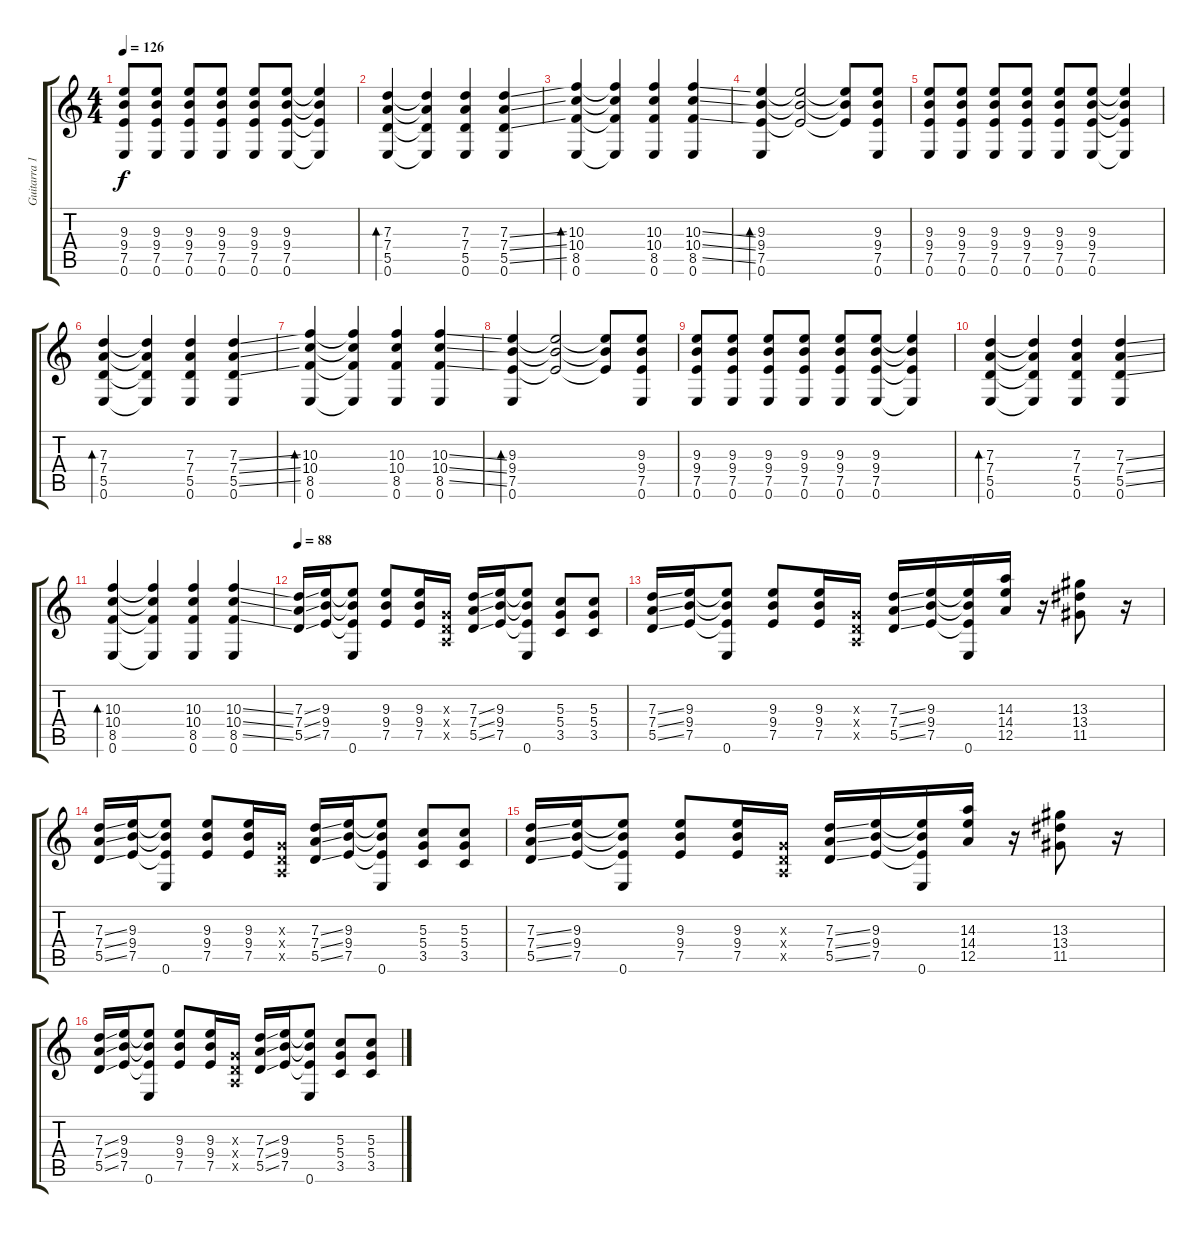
\track ("Guitarra 1" "Guitarra 1") {instrument electricguitarclean}
\staff {score tabs}
\tuning (E4 B3 G3 D3 A2 E2) {hide}
\ts (4 4)
\tempo 126
\clef g2
\ks c
(9.3 9.4 7.5 0.6).8{dy f} (9.3 9.4 7.5 0.6).8 (9.3 9.4 7.5 0.6).8 (9.3 9.4 7.5 0.6).8 (9.3 9.4 7.5 0.6).8 (9.3 9.4 7.5 0.6).8 (9.3{t} 9.4{t} 7.5{t} 0.6{t}).4 |
(7.3 7.4 5.5 0.6).4{bd 240} (7.3{t} 7.4{t} 5.5{t} 0.6{t}).4 (7.3 7.4 5.5 0.6).4 (7.3{ss} 7.4{ss} 5.5{ss} 0.6).4 |
(10.3 10.4 8.5 0.6).4{bd 240} (10.3{t} 10.4{t} 8.5{t} 0.6{t}).4 (10.3 10.4 8.5 0.6).4 (10.3{ss} 10.4{ss} 8.5{ss} 0.6).4 |
(9.3 9.4 7.5 0.6).4{bd 240} (9.3{t} 9.4{t} 7.5{t}).2 (9.3{t} 9.4{t} 7.5{t}).8 (9.3 9.4 7.5 0.6).8 |
(9.3 9.4 7.5 0.6).8 (9.3 9.4 7.5 0.6).8 (9.3 9.4 7.5 0.6).8 (9.3 9.4 7.5 0.6).8 (9.3 9.4 7.5 0.6).8 (9.3 9.4 7.5 0.6).8 (9.3{t} 9.4{t} 7.5{t} 0.6{t}).4 |
(7.3 7.4 5.5 0.6).4{bd 240} (7.3{t} 7.4{t} 5.5{t} 0.6{t}).4 (7.3 7.4 5.5 0.6).4 (7.3{ss} 7.4{ss} 5.5{ss} 0.6).4 |
(10.3 10.4 8.5 0.6).4{bd 240} (10.3{t} 10.4{t} 8.5{t} 0.6{t}).4 (10.3 10.4 8.5 0.6).4 (10.3{ss} 10.4{ss} 8.5{ss} 0.6).4 |
(9.3 9.4 7.5 0.6).4{bd 240} (9.3{t} 9.4{t} 7.5{t}).2 (9.3{t} 9.4{t} 7.5{t}).8 (9.3 9.4 7.5 0.6).8 |
(9.3 9.4 7.5 0.6).8 (9.3 9.4 7.5 0.6).8 (9.3 9.4 7.5 0.6).8 (9.3 9.4 7.5 0.6).8 (9.3 9.4 7.5 0.6).8 (9.3 9.4 7.5 0.6).8 (9.3{t} 9.4{t} 7.5{t} 0.6{t}).4 |
(7.3 7.4 5.5 0.6).4{bd 240} (7.3{t} 7.4{t} 5.5{t} 0.6{t}).4 (7.3 7.4 5.5 0.6).4 (7.3{ss} 7.4{ss} 5.5{ss} 0.6).4 |
(10.3 10.4 8.5 0.6).4{bd 240} (10.3{t} 10.4{t} 8.5{t} 0.6{t}).4 (10.3 10.4 8.5 0.6).4 (10.3{ss} 10.4{ss} 8.5{ss} 0.6).4 |
\tempo 88
(7.3{ss} 7.4{ss} 5.5{ss}).16 (9.3 9.4 7.5).16 (9.3{t} 9.4{t} 7.5{t} 0.6).8 (9.3 9.4 7.5).8 (9.3 9.4 7.5).16 (0.3{x} 0.4{x} 0.5{x}).16 (7.3{ss} 7.4{ss} 5.5{ss}).16 (9.3 9.4 7.5).16 (9.3{t} 9.4{t} 7.5{t} 0.6).8 (5.3 5.4 3.5).8 (5.3 5.4 3.5).8 |
(7.3{ss} 7.4{ss} 5.5{ss}).16 (9.3 9.4 7.5).16 (9.3{t} 9.4{t} 7.5{t} 0.6).8 (9.3 9.4 7.5).8 (9.3 9.4 7.5).16 (0.3{x} 0.4{x} 0.5{x}).16 (7.3{ss} 7.4{ss} 5.5{ss}).16 (9.3 9.4 7.5).16 (9.3{t} 9.4{t} 7.5{t} 0.6).16 (14.3 14.4 12.5).16 r.16 (13.3 13.4 11.5).8 r.16 |
(7.3{ss} 7.4{ss} 5.5{ss}).16 (9.3 9.4 7.5).16 (9.3{t} 9.4{t} 7.5{t} 0.6).8 (9.3 9.4 7.5).8 (9.3 9.4 7.5).16 (0.3{x} 0.4{x} 0.5{x}).16 (7.3{ss} 7.4{ss} 5.5{ss}).16 (9.3 9.4 7.5).16 (9.3{t} 9.4{t} 7.5{t} 0.6).8 (5.3 5.4 3.5).8 (5.3 5.4 3.5).8 |
(7.3{ss} 7.4{ss} 5.5{ss}).16 (9.3 9.4 7.5).16 (9.3{t} 9.4{t} 7.5{t} 0.6).8 (9.3 9.4 7.5).8 (9.3 9.4 7.5).16 (0.3{x} 0.4{x} 0.5{x}).16 (7.3{ss} 7.4{ss} 5.5{ss}).16 (9.3 9.4 7.5).16 (9.3{t} 9.4{t} 7.5{t} 0.6).16 (14.3 14.4 12.5).16 r.16 (13.3 13.4 11.5).8 r.16 |
(7.3{ss} 7.4{ss} 5.5{ss}).16 (9.3 9.4 7.5).16 (9.3{t} 9.4{t} 7.5{t} 0.6).8 (9.3 9.4 7.5).8 (9.3 9.4 7.5).16 (0.3{x} 0.4{x} 0.5{x}).16 (7.3{ss} 7.4{ss} 5.5{ss}).16 (9.3 9.4 7.5).16 (9.3{t} 9.4{t} 7.5{t} 0.6).8 (5.3 5.4 3.5).8 (5.3 5.4 3.5).8
